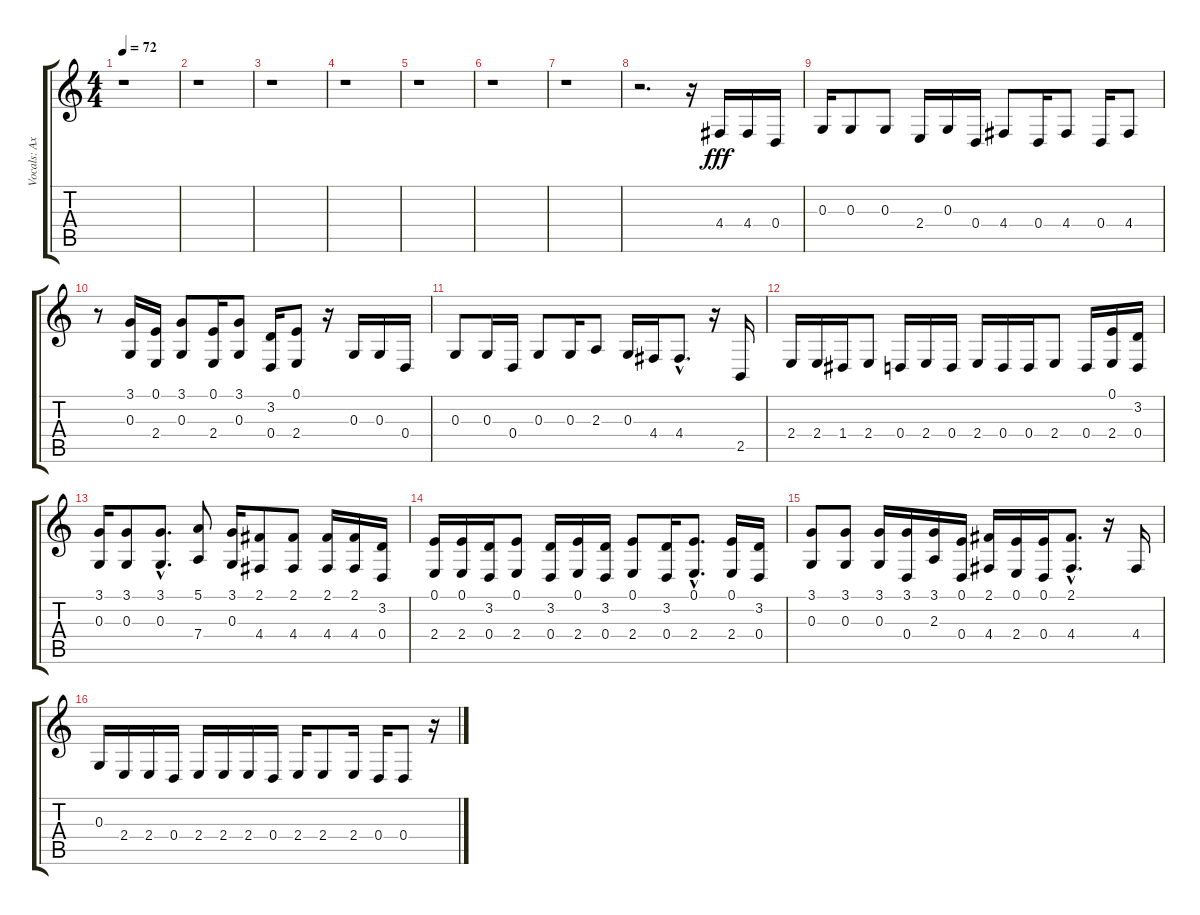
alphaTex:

\track ("Vocals: Axl Rose" "Vocals: Ax") {instrument bassoon}
\staff {score tabs}
\tuning (E4 B3 G3 D3 A2 E2) {hide}
\ts (4 4)
\tempo 72
\clef g2
\ks c
r.1{dy f} |
r.1 |
r.1 |
r.1 |
r.1 |
r.1 |
r.1 |
r.2{d} r.16 4.4.16{dy fff} 4.4.16 0.4.16 |
0.3.16 0.3.8 0.3.8 2.4.16 0.3.16 0.4.16 4.4.8 0.4.16 4.4.8 0.4.16 4.4.8 |
r.8 (3.1 0.3).16 (0.1 2.4).16 (3.1 0.3).8 (0.1 2.4).16 (3.1 0.3).8 (3.2 0.4).16 (0.1 2.4).8 r.16 0.3.16 0.3.16 0.4.16 |
0.3.8 0.3.16 0.4.16 0.3.8 0.3.16 2.3.8 0.3.16 4.4.16 4.4{hac}.8{d} r.16 2.5.16 |
2.4.16 2.4.16 1.4.16 2.4.8 0.4.16 2.4.16 0.4.16 2.4.16 0.4.16 0.4.16 2.4.8 0.4.16 (0.1 2.4).16 (3.2 0.4).16 |
(3.1 0.3).16 (3.1 0.3).8 (3.1{hac} 0.3{hac}).8{d} (5.1 7.4).8 (3.1 0.3).16 (2.1 4.4).8 (2.1 4.4).8 (2.1 4.4).16 (2.1 4.4).16 (3.2 0.4).16 |
(0.1 2.4).16 (0.1 2.4).16 (3.2 0.4).16 (0.1 2.4).8 (3.2 0.4).16 (0.1 2.4).16 (3.2 0.4).16 (0.1 2.4).8 (3.2 0.4).16 (0.1{hac} 2.4{hac}).8{d} (0.1 2.4).16 (3.2 0.4).16 |
(3.1 0.3).8 (3.1 0.3).8 (3.1 0.3).16 (3.1 0.4).16 (3.1 2.3).16 (0.1 0.4).16 (2.1 4.4).16 (0.1 2.4).16 (0.1 0.4).16 (2.1{hac} 4.4{hac}).8{d} r.16 4.4.16 |
0.3.16 2.4.16 2.4.16 0.4.16 2.4.16 2.4.16 2.4.16 0.4.16 2.4.16 2.4.8 2.4.16 0.4.16 0.4.8 r.16
